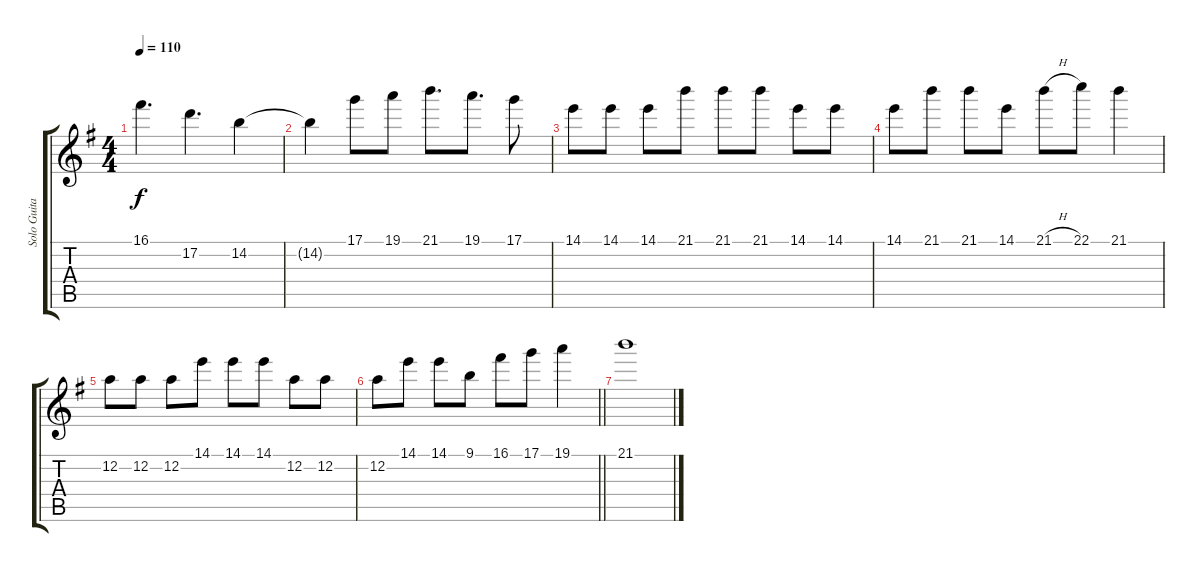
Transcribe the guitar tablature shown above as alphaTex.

\track ("Solo Guitar" "Solo Guita") {instrument overdrivenguitar}
\staff {score tabs}
\tuning (D4 A3 F3 C3 G2 C2) {hide}
\ts (4 4)
\tempo 110
\clef g2
\ks g
16.1.4{d dy f} 17.2.4{d} 14.2.4 |
14.2{t}.4 17.1.8 19.1.8 21.1.8{d} 19.1.8{d} 17.1.8 |
14.1.8 14.1.8 14.1.8 21.1.8 21.1.8 21.1.8 14.1.8 14.1.8 |
14.1.8 21.1.8 21.1.8 14.1.8 21.1{h}.8 22.1.8 21.1.4 |
12.2.8 12.2.8 12.2.8 14.1.8 14.1.8 14.1.8 12.2.8 12.2.8 |
\barLineRight lightlight
12.2.8 14.1.8 14.1.8 9.1.8 16.1.8 17.1.8 19.1.4 |
21.1.1
